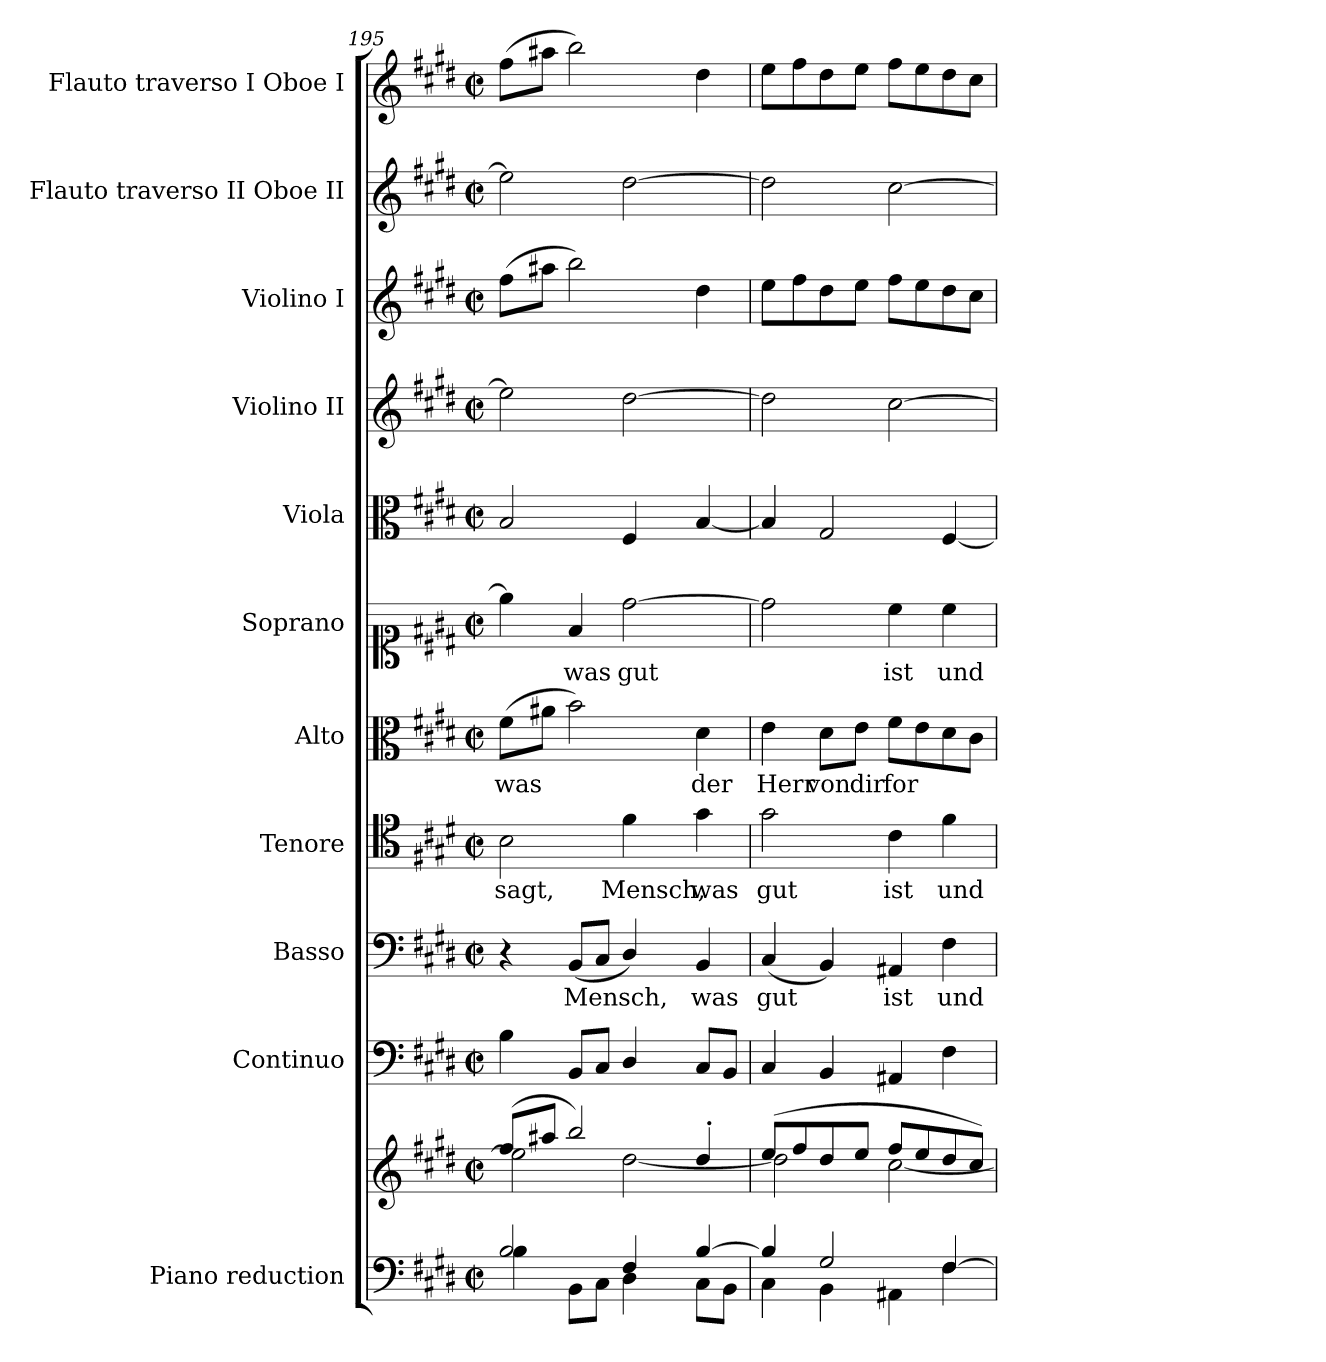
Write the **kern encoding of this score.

**kern	**kern	**kern	**kern	**text	**kern	**text	**kern	**text	**kern	**text	**kern	**kern	**kern	**kern	**kern
*part11	*part11	*part10	*part9	*part9	*part8	*part8	*part7	*part7	*part6	*part6	*part5	*part4	*part3	*part2	*part1
*staff12	*staff11	*staff10	*staff9	*staff9	*staff8	*staff8	*staff7	*staff7	*staff6	*staff6	*staff5	*staff4	*staff3	*staff2	*staff1
*I"Piano reduction	*	*I"Continuo	*I"Basso	*	*I"Tenore	*	*I"Alto	*	*I"Soprano	*	*I"Viola	*I"Violino II	*I"Violino I	*I"Flauto traverso II Oboe II	*I"Flauto traverso I Oboe I
*I'Pno	*	*	*	*	*	*	*	*	*	*	*	*	*	*I'Ob	*I'Ob
*clefF4	*clefG2	*clefF4	*clefF4	*	*clefC4	*	*clefC3	*	*clefC1	*	*clefC3	*clefG2	*clefG2	*clefG2	*clefG2
*k[f#c#g#d#]	*k[f#c#g#d#]	*k[f#c#g#d#]	*k[f#c#g#d#]	*	*k[f#c#g#d#]	*	*k[f#c#g#d#]	*	*k[f#c#g#d#]	*	*k[f#c#g#d#]	*k[f#c#g#d#]	*k[f#c#g#d#]	*k[f#c#g#d#]	*k[f#c#g#d#]
*M2/2	*M2/2	*M2/2	*M2/2	*	*M2/2	*	*M2/2	*	*M2/2	*	*M2/2	*M2/2	*M2/2	*M2/2	*M2/2
*met(c|)	*met(c|)	*met(c|)	*met(c|)	*	*met(c|)	*	*met(c|)	*	*met(c|)	*	*met(c|)	*met(c|)	*met(c|)	*met(c|)	*met(c|)
=195	=195	=195	=195	=195	=195	=195	=195	=195	=195	=195	=195	=195	=195	=195	=195
*^	*^	*	*	*	*	*	*	*	*	*	*	*	*	*	*
!	!	!	!	!	!	!	!	!LO:LY:b	!	!LO:LY:b	!	!	!	!	!	!	!
2B/	4B\	(8ff#/L	2ee\]	4B\	4r	.	2B\	sagt,	(8f#\L	was	4ee\]	.	2B/	2ee\]	(8ff#\L	2ee\]	(8ff#\L
.	.	8aa#X/J	.	.	.	.	.	.	8a#X\J	.	.	.	.	.	8aa#X\J	.	8aa#X\J
!	!	!	!	!	!	!LO:LY:b	!	!	!	!	!	!LO:LY:b	!	!	!	!	!
.	8BB\L	2bb/)	.	8BB/L	(8BB/L	Mensch,	.	.	2b\)	.	4f#/	was	.	.	2bb\)	.	2bb\)
.	8C#\J	.	.	8C#/J	8C#/J	.	.	.	.	.	.	.	.	.	.	.	.
!	!	!	!	!	!	!	!	!LO:LY:b	!	!	!	!LO:LY:b	!	!	!	!	!
4F#/	4D#\	.	[2dd#\	4D#/	4D#/)	.	4f#\	Mensch,	.	.	[2dd#\	gut	4F#/	[2dd#\	.	[2dd#\	.
!	!	!	!	!	!	!LO:LY:b	!	!LO:LY:b	!	!LO:LY:b	!	!	!	!	!	!	!
[4B/	8C#\L	4dd#'/	.	8C#/L	4BB/	was	4g#\	was	4d#\	der	.	.	[4B/	.	4dd#\	.	4dd#\
.	8BB\J	.	.	8BB/J	.	.	.	.	.	.	.	.	.	.	.	.	.
=196	=196	=196	=196	=196	=196	=196	=196	=196	=196	=196	=196	=196	=196	=196	=196	=196	=196
!	!	!	!	!	!	!LO:LY:b	!	!LO:LY:b	!	!LO:LY:b	!	!	!	!	!	!	!
4B/]	4C#\	(8ee/L	2dd#\]	4C#/	(4C#/	gut	2g#\	gut	4e\	Herr	2dd#\]	.	4B/]	2dd#\]	8ee\L	2dd#\]	8ee\L
.	.	8ff#/	.	.	.	.	.	.	.	.	.	.	.	.	8ff#\	.	8ff#\
!	!	!	!	!	!	!	!	!	!	!LO:LY:b	!	!	!	!	!	!	!
2G#/	4BB\	8dd#/	.	4BB/	4BB/)	.	.	.	8d#\L	von	.	.	2G#/	.	8dd#\	.	8dd#\
!	!	!	!	!	!	!	!	!	!	!LO:LY:b	!	!	!	!	!	!	!
.	.	8ee/J	.	.	.	.	.	.	8e\J	dir	.	.	.	.	8ee\J	.	8ee\J
!	!	!	!	!	!	!LO:LY:b	!	!LO:LY:b	!	!LO:LY:b	!	!LO:LY:b	!	!	!	!	!
.	4AA#X\	8ff#/L	[2cc#\	4AA#X/	4AA#X/	ist	4c#\	ist	8f#\L	for	4cc#\	ist	.	[2cc#\	8ff#\L	[2cc#\	8ff#\L
.	.	8ee/	.	.	.	.	.	.	8e\	.	.	.	.	.	8ee\	.	8ee\
!	!	!	!	!	!	!LO:LY:b	!	!LO:LY:b	!	!	!	!LO:LY:b	!	!	!	!	!
[4F#/	4F#\	8dd#/	.	4F#\	4F#\	und	4f#\	und	8d#\	.	4cc#\	und	[4F#/	.	8dd#\	.	8dd#\
.	.	8cc#/J)	.	.	.	.	.	.	8c#\J	.	.	.	.	.	8cc#\J	.	8cc#\J
*v	*v	*	*	*	*	*	*	*	*	*	*	*	*	*	*	*	*
*	*v	*v	*	*	*	*	*	*	*	*	*	*	*	*	*	*
=	=	=	=	=	=	=	=	=	=	=	=	=	=	=	=
*-	*-	*-	*-	*-	*-	*-	*-	*-	*-	*-	*-	*-	*-	*-	*-
